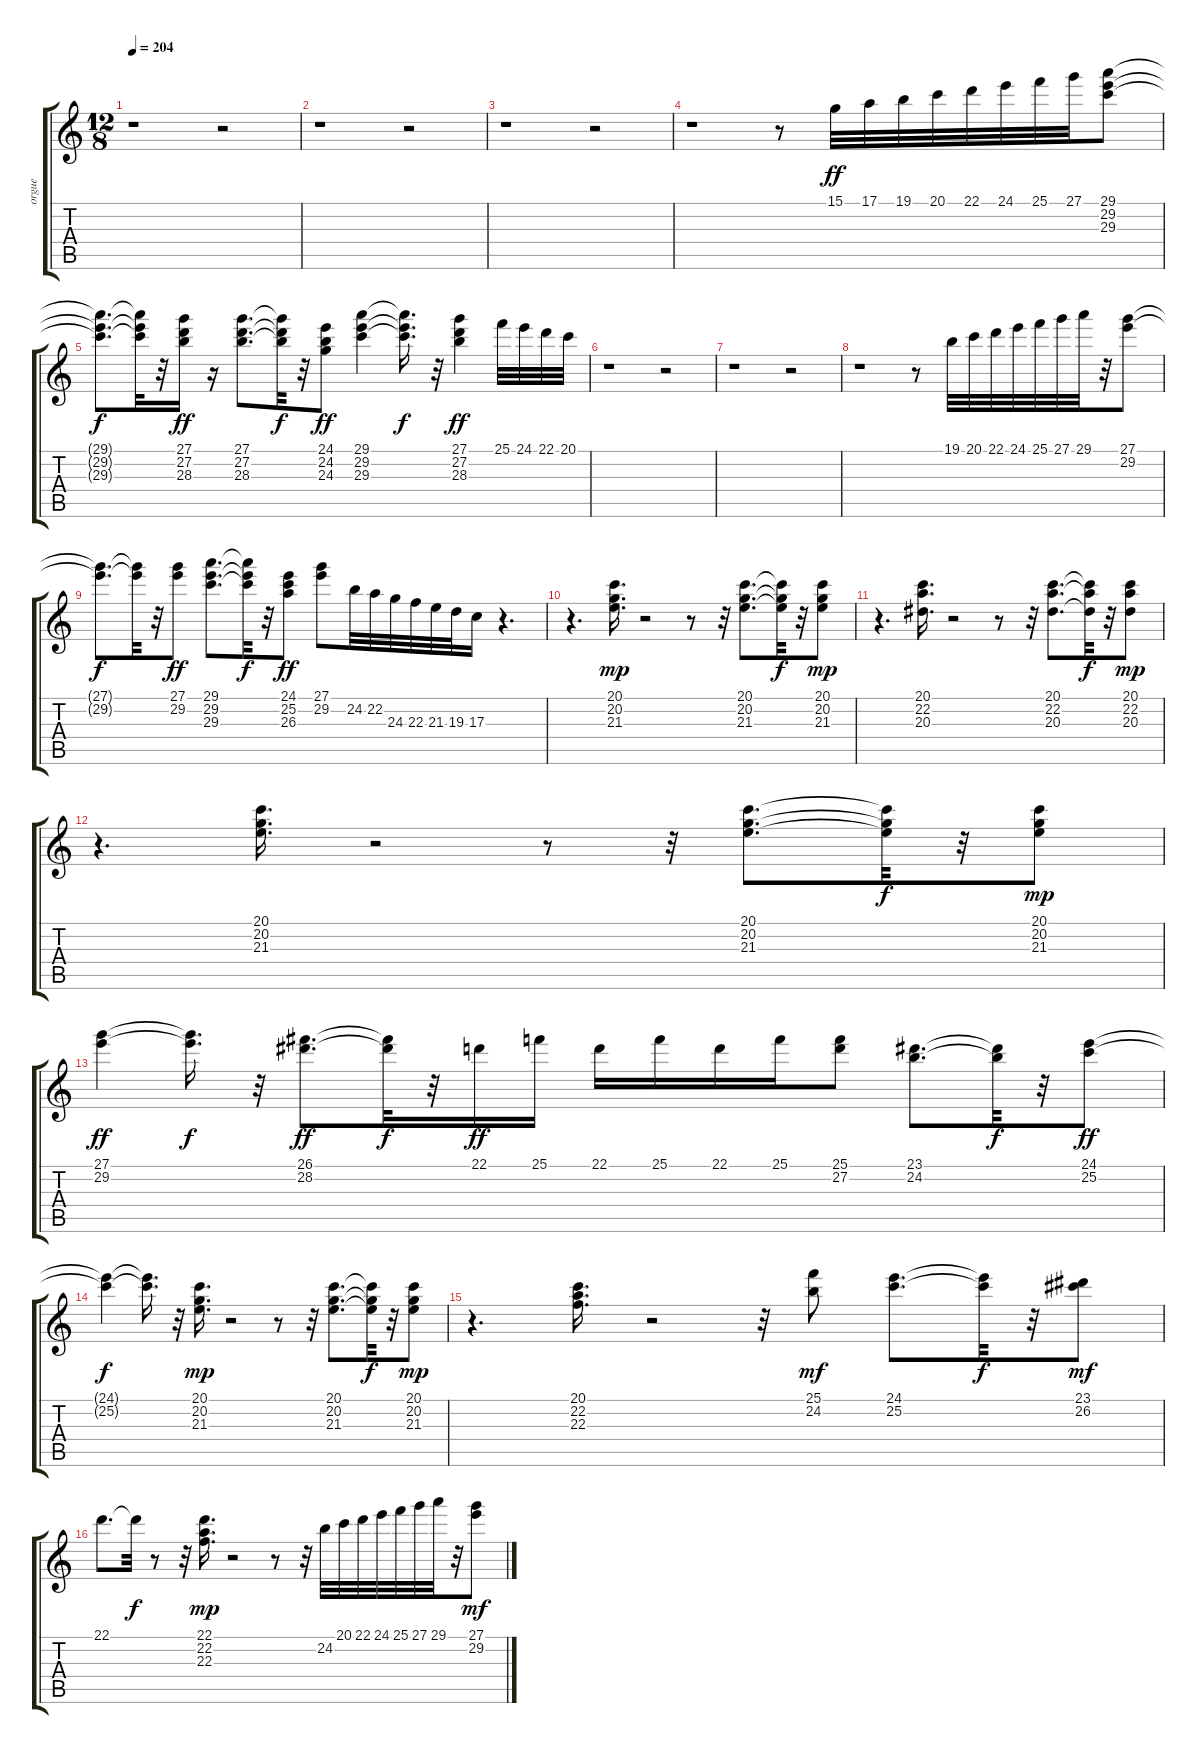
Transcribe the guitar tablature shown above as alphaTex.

\track ("orgue" "orgue") {instrument rockorgan}
\staff {score tabs}
\tuning (E4 B3 G3 D3 A2 E2) {hide}
\ts (12 8)
\tempo 204
\clef g2
\ks c
r.1{dy ff} r.2 |
r.1 r.2 |
r.1 r.2 |
r.1 r.8 15.1.32 17.1.32 19.1.32 20.1.32 22.1.32 24.1.32 25.1.32 27.1.32 (29.1 29.2 29.3).8 |
(29.1{t} 29.2{t} 29.3{t}).8{d dy f} (29.1{t} 29.2{t} 29.3{t}).32 r.32 (27.1 27.2 28.3).16{dy ff} r.16 (27.1 27.2 28.3).8{d} (27.1{t} 27.2{t} 28.3{t}).32{dy f} r.32 (24.1 24.2 24.3).8{dy ff} (29.1 29.2 29.3).4 (29.1{t} 29.2{t} 29.3{t}).16{d dy f} r.32 (27.1 27.2 28.3).4{dy ff} 25.1.32 24.1.32 22.1.32 20.1.32 |
r.1 r.2 |
r.1 r.2 |
r.1 r.8 19.1.32 20.1.32 22.1.32 24.1.32 25.1.32 27.1.32 29.1.32 r.32 (27.1 29.2).8 |
(27.1{t} 29.2{t}).8{d dy f} (27.1{t} 29.2{t}).32 r.32 (27.1 29.2).8{dy ff} (29.1 29.2 29.3).8{d} (29.1{t} 29.2{t} 29.3{t}).32{dy f} r.32 (24.1 25.2 26.3).8{dy ff} (27.1 29.2).8 24.2.32 22.2.32 24.3.32 22.3.32 21.3.32 19.3.32 17.3.16 r.4{d} |
r.4{d} (20.1 20.2 21.3).16{d dy mp} r.2 r.8 r.32 (20.1 20.2 21.3).8{d} (20.1{t} 20.2{t} 21.3{t}).32{dy f} r.32 (20.1 20.2 21.3).8{dy mp} |
r.4{d} (20.1 22.2 20.3).16{d} r.2 r.8 r.32 (20.1 22.2 20.3).8{d} (20.1{t} 22.2{t} 20.3{t}).32{dy f} r.32 (20.1 22.2 20.3).8{dy mp} |
r.4{d} (20.1 20.2 21.3).16{d} r.2 r.8 r.32 (20.1 20.2 21.3).8{d} (20.1{t} 20.2{t} 21.3{t}).32{dy f} r.32 (20.1 20.2 21.3).8{dy mp} |
(27.1 29.2).4{dy ff} (27.1{t} 29.2{t}).16{d dy f} r.32 (26.1 28.2).8{d dy ff} (26.1{t} 28.2{t}).32{dy f} r.32 22.1.16{dy ff} 25.1.16 22.1.16 25.1.16 22.1.16 25.1.16 (25.1 27.2).8 (23.1 24.2).8{d} (23.1{t} 24.2{t}).32{dy f} r.32 (24.1 25.2).8{dy ff} |
(24.1{t} 25.2{t}).4{dy f} (24.1{t} 25.2{t}).16{d} r.32 (20.1 20.2 21.3).16{d dy mp} r.2 r.8 r.32 (20.1 20.2 21.3).8{d} (20.1{t} 20.2{t} 21.3{t}).32{dy f} r.32 (20.1 20.2 21.3).8{dy mp} |
r.4{d} (20.1 22.2 22.3).16{d} r.2 r.32 (25.1 24.2).8{dy mf} (24.1 25.2).8{d} (24.1{t} 25.2{t}).32{dy f} r.32 (23.1 26.2).8{dy mf} |
22.1.8{d} 22.1{t}.32{dy f} r.8 r.32 (22.1 22.2 22.3).16{d dy mp} r.2 r.8 r.32 24.2.32 20.1.32 22.1.32 24.1.32 25.1.32 27.1.32 29.1.32 r.32 (27.1 29.2).8{dy mf}
